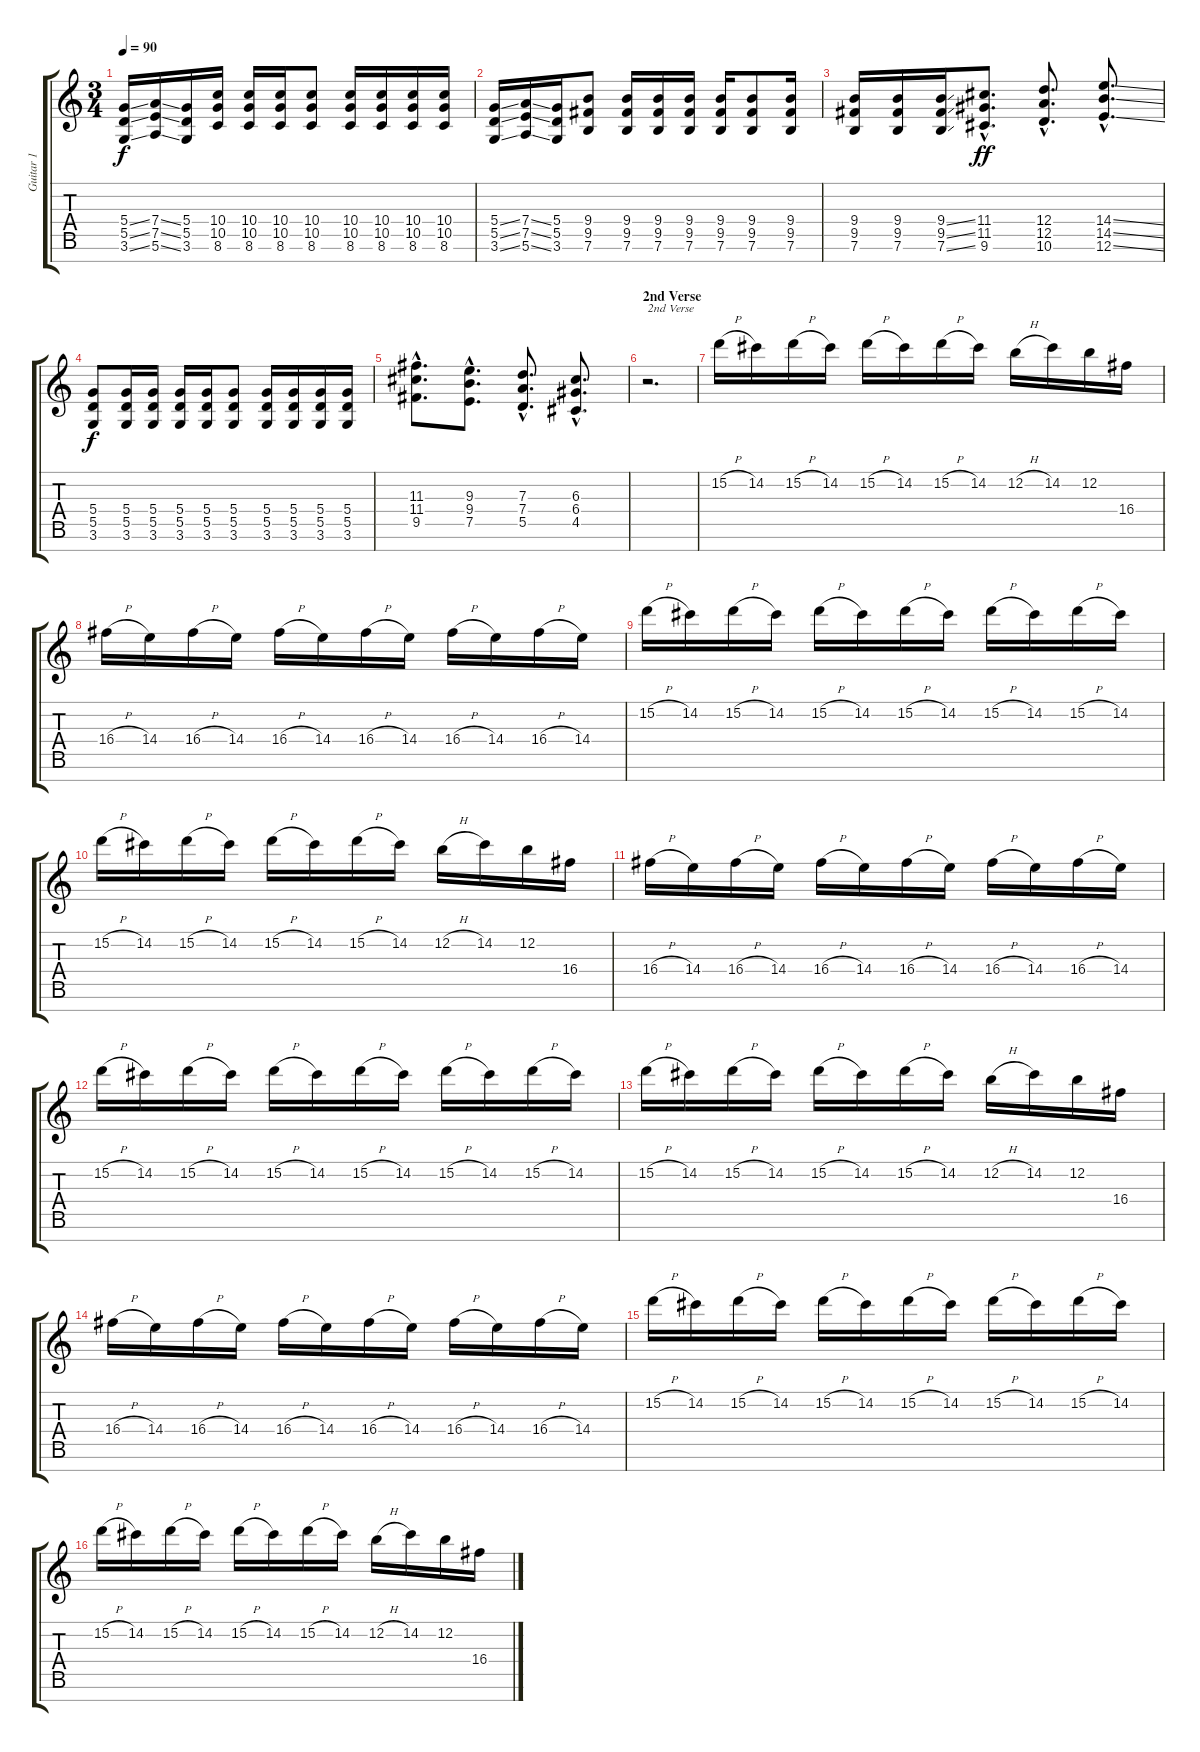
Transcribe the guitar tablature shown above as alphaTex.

\track ("Guitar 1" "Guitar 1") {instrument distortionguitar}
\staff {score tabs}
\tuning (E4 B3 G3 D3 A2 E2 B1) {hide}
\ts (3 4)
\tempo 90
\clef g2
\ks c
(5.4{ss} 5.5{ss} 3.6{ss}).16{dy f} (7.4{ss} 7.5{ss} 5.6{ss}).16 (5.4 5.5 3.6).16 (10.4 10.5 8.6).16 (10.4 10.5 8.6).16 (10.4 10.5 8.6).16 (10.4 10.5 8.6).8 (10.4 10.5 8.6).16 (10.4 10.5 8.6).16 (10.4 10.5 8.6).16 (10.4 10.5 8.6).16 |
(5.4{ss} 5.5{ss} 3.6{ss}).16 (7.4{ss} 7.5{ss} 5.6{ss}).16 (5.4 5.5 3.6).16 (9.4 9.5 7.6).8 (9.4 9.5 7.6).16 (9.4 9.5 7.6).16 (9.4 9.5 7.6).16 (9.4 9.5 7.6).16 (9.4 9.5 7.6).8 (9.4 9.5 7.6).16 |
(9.4 9.5 7.6).16 (9.4 9.5 7.6).16 (9.4{ss} 9.5{ss} 7.6{ss}).16 (11.4{hac} 11.5{hac} 9.6{hac}).8{d dy ff} (12.4{hac} 12.5{hac} 10.6{hac}).8{d} (14.4{ss hac} 14.5{ss hac} 12.6{ss hac}).8{d} |
(5.4 5.5 3.6).8{dy f} (5.4 5.5 3.6).16 (5.4 5.5 3.6).16 (5.4 5.5 3.6).16 (5.4 5.5 3.6).16 (5.4 5.5 3.6).8 (5.4 5.5 3.6).16 (5.4 5.5 3.6).16 (5.4 5.5 3.6).16 (5.4 5.5 3.6).16 |
(11.3{hac} 11.4{hac} 9.5{hac}).8{d} (9.3{hac} 9.4{hac} 7.5{hac}).8{d} (7.3{hac} 7.4{hac} 5.5{hac}).8{d} (6.3{hac} 6.4{hac} 4.5{hac}).8{d} |
\section ("" "2nd Verse")
r.2{d txt "2nd Verse"} |
15.2{h}.16 14.2.16 15.2{h}.16 14.2.16 15.2{h}.16 14.2.16 15.2{h}.16 14.2.16 12.2{h}.16 14.2.16 12.2.16 16.4.16 |
16.4{h}.16 14.4.16 16.4{h}.16 14.4.16 16.4{h}.16 14.4.16 16.4{h}.16 14.4.16 16.4{h}.16 14.4.16 16.4{h}.16 14.4.16 |
15.2{h}.16 14.2.16 15.2{h}.16 14.2.16 15.2{h}.16 14.2.16 15.2{h}.16 14.2.16 15.2{h}.16 14.2.16 15.2{h}.16 14.2.16 |
15.2{h}.16 14.2.16 15.2{h}.16 14.2.16 15.2{h}.16 14.2.16 15.2{h}.16 14.2.16 12.2{h}.16 14.2.16 12.2.16 16.4.16 |
16.4{h}.16 14.4.16 16.4{h}.16 14.4.16 16.4{h}.16 14.4.16 16.4{h}.16 14.4.16 16.4{h}.16 14.4.16 16.4{h}.16 14.4.16 |
15.2{h}.16 14.2.16 15.2{h}.16 14.2.16 15.2{h}.16 14.2.16 15.2{h}.16 14.2.16 15.2{h}.16 14.2.16 15.2{h}.16 14.2.16 |
15.2{h}.16 14.2.16 15.2{h}.16 14.2.16 15.2{h}.16 14.2.16 15.2{h}.16 14.2.16 12.2{h}.16 14.2.16 12.2.16 16.4.16 |
16.4{h}.16 14.4.16 16.4{h}.16 14.4.16 16.4{h}.16 14.4.16 16.4{h}.16 14.4.16 16.4{h}.16 14.4.16 16.4{h}.16 14.4.16 |
15.2{h}.16 14.2.16 15.2{h}.16 14.2.16 15.2{h}.16 14.2.16 15.2{h}.16 14.2.16 15.2{h}.16 14.2.16 15.2{h}.16 14.2.16 |
15.2{h}.16 14.2.16 15.2{h}.16 14.2.16 15.2{h}.16 14.2.16 15.2{h}.16 14.2.16 12.2{h}.16 14.2.16 12.2.16 16.4.16
